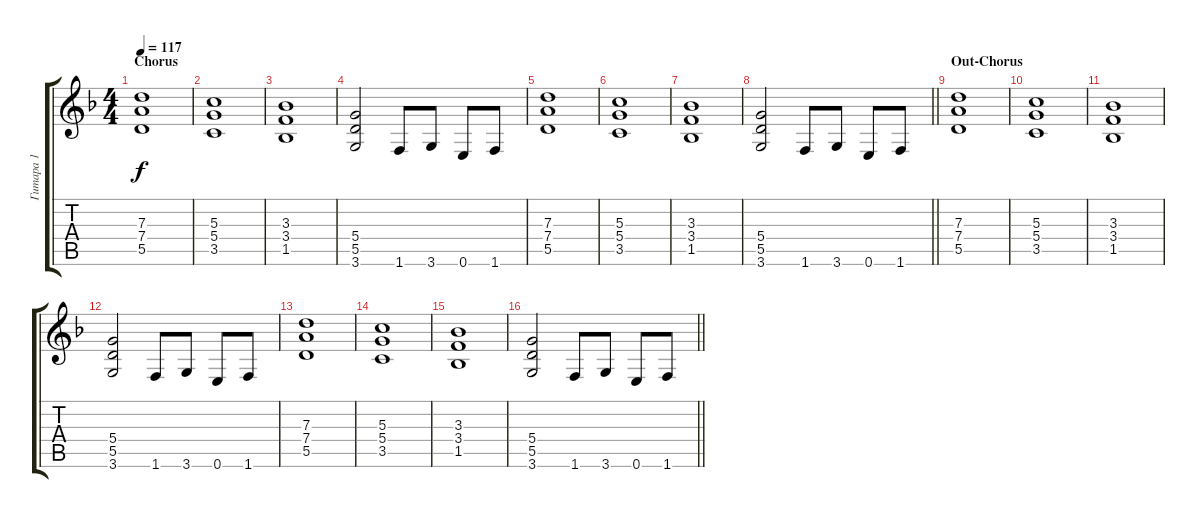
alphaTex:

\track ("Гитара 1" "Гитара 1") {instrument distortionguitar}
\staff {score tabs}
\tuning (E4 B3 G3 D3 A2 E2) {hide}
\ts (4 4)
\section ("" "Chorus")
\tempo 117
\clef g2
\ks dminor
(7.3 7.4 5.5).1{dy f} |
(5.3 5.4 3.5).1 |
(3.3 3.4 1.5).1 |
(5.4 5.5 3.6).2 1.6.8 3.6.8 0.6.8 1.6.8 |
(7.3 7.4 5.5).1 |
(5.3 5.4 3.5).1 |
(3.3 3.4 1.5).1 |
\barLineRight lightlight
(5.4 5.5 3.6).2 1.6.8 3.6.8 0.6.8 1.6.8 |
\section ("" "Out-Chorus")
(7.3 7.4 5.5).1 |
(5.3 5.4 3.5).1 |
(3.3 3.4 1.5).1 |
(5.4 5.5 3.6).2 1.6.8 3.6.8 0.6.8 1.6.8 |
(7.3 7.4 5.5).1 |
(5.3 5.4 3.5).1 |
(3.3 3.4 1.5).1 |
\barLineRight lightlight
(5.4 5.5 3.6).2 1.6.8 3.6.8 0.6.8 1.6.8
